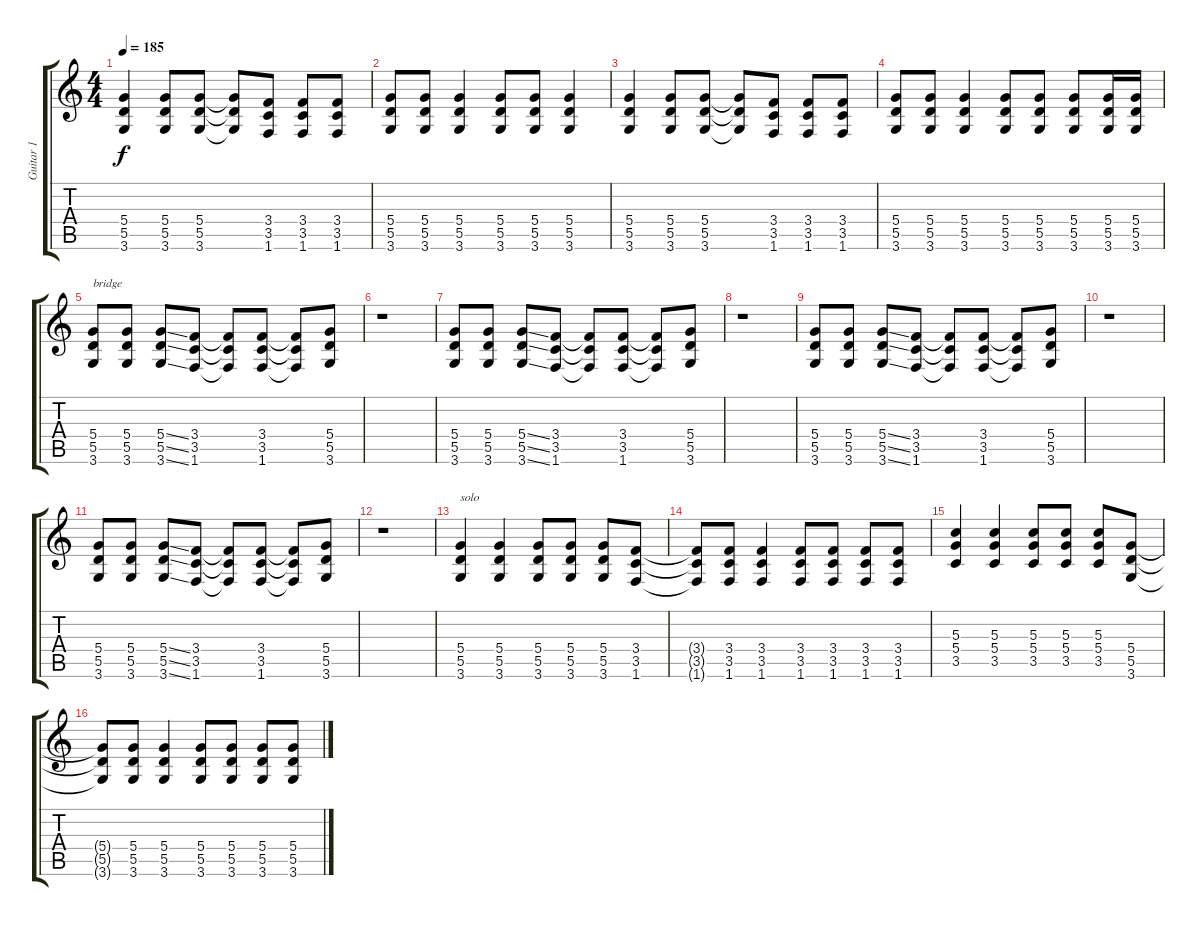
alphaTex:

\track ("Guitar 1" "Guitar 1") {instrument overdrivenguitar}
\staff {score tabs}
\tuning (E4 B3 G3 D3 A2 E2) {hide}
\ts (4 4)
\tempo 185
\clef g2
\ks c
(5.4 5.5 3.6).4{dy f} (5.4 5.5 3.6).8 (5.4 5.5 3.6).8 (5.4{t} 5.5{t} 3.6{t}).8 (3.4 3.5 1.6).8 (3.4 3.5 1.6).8 (3.4 3.5 1.6).8 |
(5.4 5.5 3.6).8 (5.4 5.5 3.6).8 (5.4 5.5 3.6).4 (5.4 5.5 3.6).8 (5.4 5.5 3.6).8 (5.4 5.5 3.6).4 |
(5.4 5.5 3.6).4 (5.4 5.5 3.6).8 (5.4 5.5 3.6).8 (5.4{t} 5.5{t} 3.6{t}).8 (3.4 3.5 1.6).8 (3.4 3.5 1.6).8 (3.4 3.5 1.6).8 |
(5.4 5.5 3.6).8 (5.4 5.5 3.6).8 (5.4 5.5 3.6).4 (5.4 5.5 3.6).8 (5.4 5.5 3.6).8 (5.4 5.5 3.6).8 (5.4 5.5 3.6).16 (5.4 5.5 3.6).16 |
(5.4 5.5 3.6).8{txt "bridge"} (5.4 5.5 3.6).8 (5.4{ss} 5.5{ss} 3.6{ss}).8 (3.4 3.5 1.6).8 (3.4{t} 3.5{t} 1.6{t}).8 (3.4 3.5 1.6).8 (3.4{t} 3.5{t} 1.6{t}).8 (5.4 5.5 3.6).8 |
r.1 |
(5.4 5.5 3.6).8 (5.4 5.5 3.6).8 (5.4{ss} 5.5{ss} 3.6{ss}).8 (3.4 3.5 1.6).8 (3.4{t} 3.5{t} 1.6{t}).8 (3.4 3.5 1.6).8 (3.4{t} 3.5{t} 1.6{t}).8 (5.4 5.5 3.6).8 |
r.1 |
(5.4 5.5 3.6).8 (5.4 5.5 3.6).8 (5.4{ss} 5.5{ss} 3.6{ss}).8 (3.4 3.5 1.6).8 (3.4{t} 3.5{t} 1.6{t}).8 (3.4 3.5 1.6).8 (3.4{t} 3.5{t} 1.6{t}).8 (5.4 5.5 3.6).8 |
r.1 |
(5.4 5.5 3.6).8 (5.4 5.5 3.6).8 (5.4{ss} 5.5{ss} 3.6{ss}).8 (3.4 3.5 1.6).8 (3.4{t} 3.5{t} 1.6{t}).8 (3.4 3.5 1.6).8 (3.4{t} 3.5{t} 1.6{t}).8 (5.4 5.5 3.6).8 |
r.1 |
(5.4 5.5 3.6).4{txt "solo" volume 10} (5.4 5.5 3.6).4 (5.4 5.5 3.6).8 (5.4 5.5 3.6).8 (5.4 5.5 3.6).8 (3.4 3.5 1.6).8 |
(3.4{t} 3.5{t} 1.6{t}).8 (3.4 3.5 1.6).8 (3.4 3.5 1.6).4 (3.4 3.5 1.6).8 (3.4 3.5 1.6).8 (3.4 3.5 1.6).8 (3.4 3.5 1.6).8 |
(5.3 5.4 3.5).4 (5.3 5.4 3.5).4 (5.3 5.4 3.5).8 (5.3 5.4 3.5).8 (5.3 5.4 3.5).8 (5.4 5.5 3.6).8 |
(5.4{t} 5.5{t} 3.6{t}).8 (5.4 5.5 3.6).8 (5.4 5.5 3.6).4 (5.4 5.5 3.6).8 (5.4 5.5 3.6).8 (5.4 5.5 3.6).8 (5.4 5.5 3.6).8
